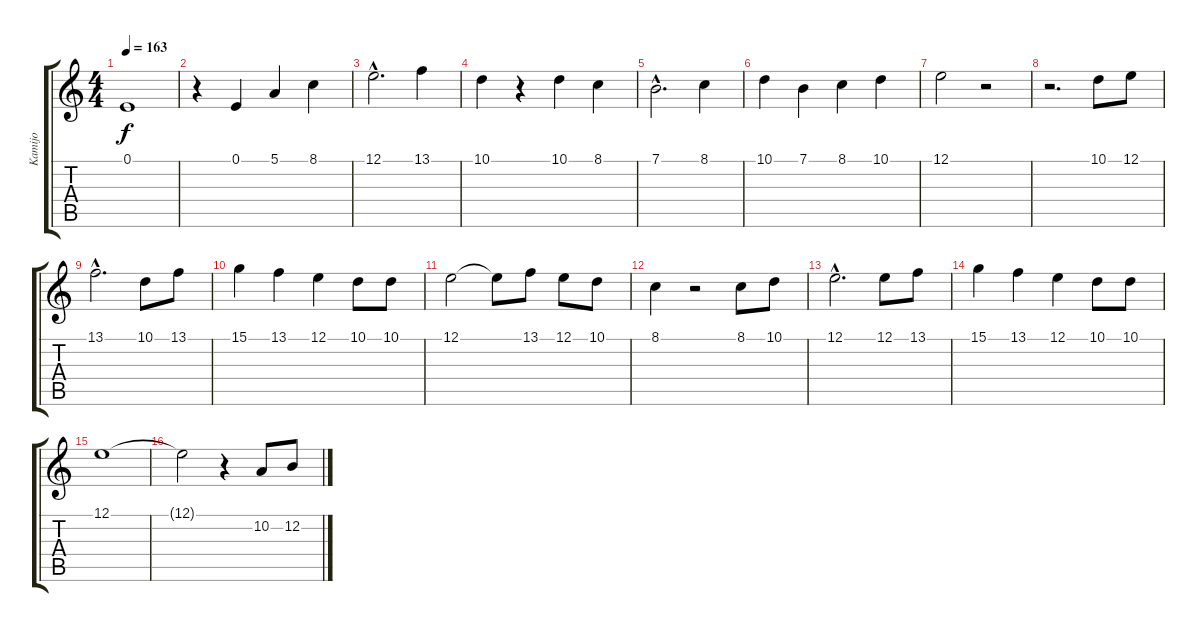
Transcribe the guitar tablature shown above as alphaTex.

\track ("Kamijo" "Kamijo") {instrument englishhorn}
\staff {score tabs}
\tuning (E4 B3 G3 D3 A2 E2) {hide}
\ts (4 4)
\tempo 163
\clef g2
\ks c
0.1.1{dy f} |
r.4 0.1.4 5.1.4 8.1.4 |
12.1{hac}.2{d} 13.1.4 |
10.1.4 r.4 10.1.4 8.1.4 |
7.1{hac}.2{d} 8.1.4 |
10.1.4 7.1.4 8.1.4 10.1.4 |
12.1.2 r.2 |
r.2{d} 10.1.8 12.1.8 |
13.1{hac}.2{d} 10.1.8 13.1.8 |
15.1.4 13.1.4 12.1.4 10.1.8 10.1.8 |
12.1.2 12.1{t}.8 13.1.8 12.1.8 10.1.8 |
8.1.4 r.2 8.1.8 10.1.8 |
12.1{hac}.2{d} 12.1.8 13.1.8 |
15.1.4 13.1.4 12.1.4 10.1.8 10.1.8 |
12.1.1 |
12.1{t}.2 r.4 10.2.8 12.2.8
